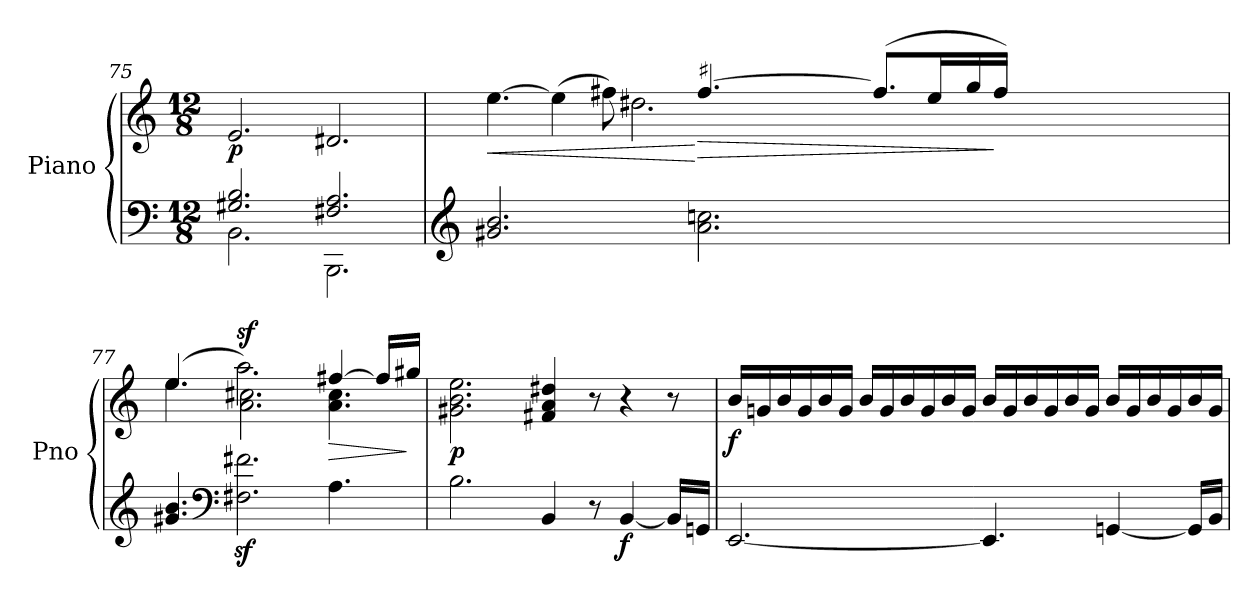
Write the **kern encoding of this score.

**kern	**kern	**dynam
*part1	*part1	*part1
*staff2	*staff1	*staff1/2
*I"Piano	*	*
*I'Pno	*	*
*clefF4	*clefG2	*
*k[]	*k[]	*
*M12/8	*M12/8	*
=75	=75	=75
*^	*	*
!	!	!	!LO:DY:b
2.G#X/ 2.B/	2.BB\	2.e/	p
2.F#X/ 2.A/	2.BBB\	2.d#X/	.
*v	*v	*	*
!!LO:LB:g=z
=76	=76	=76
*clefG2	*	*
*^	*	*
!	!	!	!LO:HP:b
*	*	*^	*
*v	*v	*	*^	*
2.g#X/ 2.b/	[4.ee\	320%217ryy	40%27ryy	<
.	(>4ee\]	.	.	.
.	8ff#\)	.	.	.
.	.	.	2.dd#X\	.
*	*	*Xtuplet	*	*
.	.	24eeLLyy	.	.
.	.	24ff#yy	.	.
!	!LO:TX:a:t=♯	!	!	!
!	!	!	!	!LO:HP:n=1:b
2.a\ 2.ccn\	[4.ff#/	.	.	[ >
.	.	24gg#yy	.	.
.	.	24ff#yy	.	.
.	.	24gg#yy	.	.
.	.	24ff#yy	.	.
!	!	!LO:N:vis=16	!	!
.	.	640%23gg#yy	.	.
!	!	!LO:N:vis=16	!	!
.	.	640%23ff#yy	.	.
.	.	960%67ryy	.	.
!	!	!LO:N:vis=16	!	!
.	.	640%23gg#yy	.	.
!	!	!LO:N:vis=16	!	!
.	.	640%23ff#yy	.	.
.	(>8.ff#/L]	.	.	.
!	!	!LO:N:vis=16	!	!
.	.	640%23gg#yy	.	.
.	.	48ff#Lyy	.	.
.	.	48gg#yy	.	.
.	.	48ff#JJJyy	.	.
.	.	1920%499ryy	.	.
.	16ee/L	.	.	.
.	16gg#/	.	.	.
.	.	.	20.ryy	.
.	16ff#/JJ)	.	.	]
*	*	*v	*v	*
=77	=77	=77	=77
4.g#X/ 4.b/	(>4.ee/	4.ee\	.
*clefF4	*	*	*
!	!	!	!LO:DY:a
2.F#X\z< 2.f#X\z<	2.aa\)	2.a\ 2.cc#X\	sf
!	!	!	!LO:HP:b
4.A\	[4ff#X/	4.a\ 4.cc#\	>
.	16ff#/LL]	.	.
.	16gg#X/JJ	.	]
*	*v	*v	*
!!LO:PB:g=z
=78	=78	=78
!	!	!LO:DY:b
2.B\	2.g#X\ 2.b\ 2.ee\	p
4BB/	4f#X/ 4a/ 4dd#X/	.
8r	8r	.
!	!	!LO:DY:b=2
[4BB/	4r	f
16BB/LL]	8r	.
16GGn/JJ	.	.
!!LO:PB:g=z
=79	=79	=79
!	!	!LO:DY:b
[2.EE/	16b/LL	f
.	16gn/	.
.	16b/	.
.	16g/	.
.	16b/	.
.	16g/JJ	.
.	16b/LL	.
.	16g/	.
.	16b/	.
.	16g/	.
.	16b/	.
.	16g/JJ	.
4.EE/]	16b/LL	.
.	16g/	.
.	16b/	.
.	16g/	.
.	16b/	.
.	16g/JJ	.
[4GGn/	16b/LL	.
.	16g/	.
.	16b/	.
.	16g/	.
16GG/LL]	16b/	.
16BB/JJ	16g/JJ	.
=	=	=
*-	*-	*-
